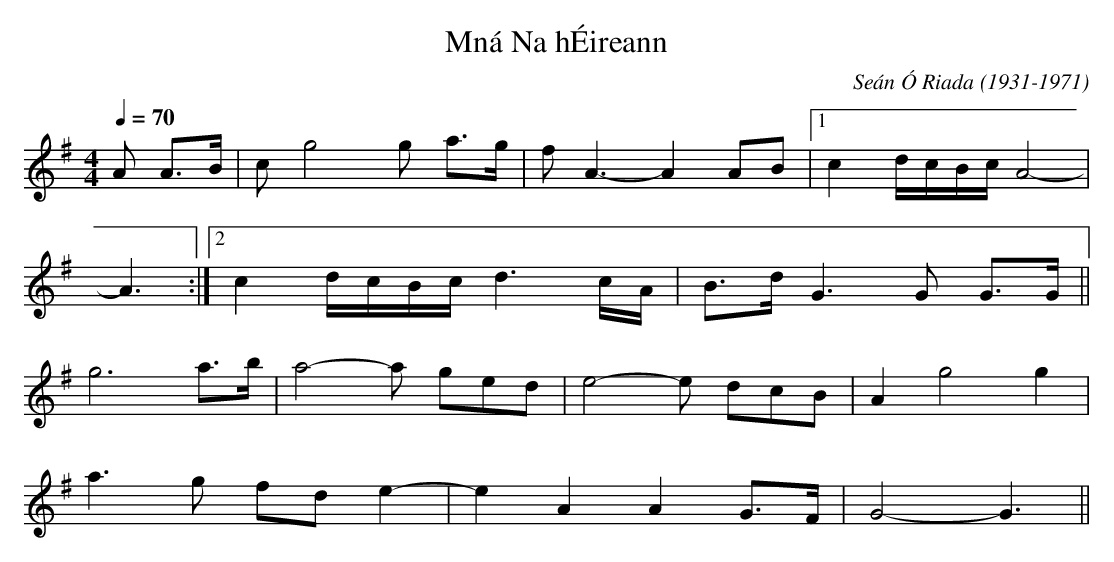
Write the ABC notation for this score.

X:1
T:Mn\'a Na h\'Eireann
C:Se\'an \'O Riada (1931-1971)
M:4/4
L:1/8
Q:1/4=70
K:G
A A>B | c g4 g a>g | f A3-A2 AB |1 c2 d/c/B/c/ A4- |
A3 :|2 c2 d/c/B/c/ d3 c/A/ | B>d G3 G G>G ||
g6 a>b | a4-a ged | e4-e dcB | A2 g4 g2 |
a3g fd e2- | e2 A2 A2 G>F | G4- G3 ||
